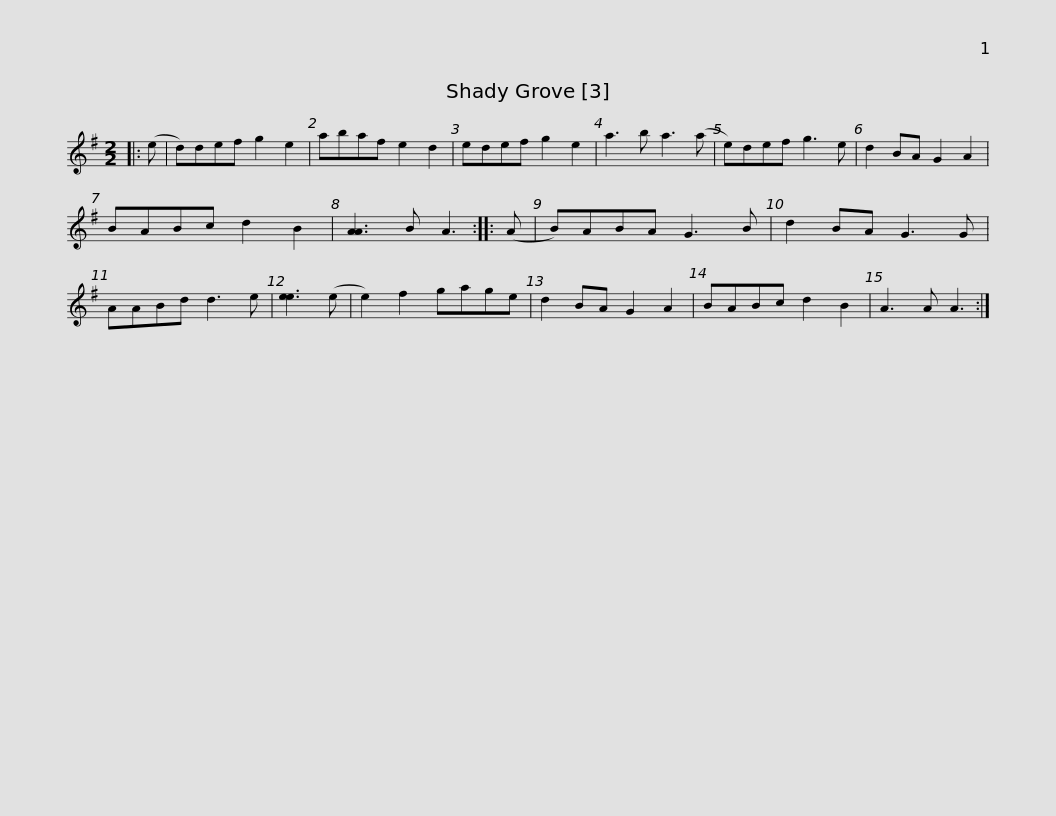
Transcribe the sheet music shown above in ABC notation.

X:1
L:1/8
M:2/2
I:linebreak $
K:G
V:1 treble
V:1
|: (e | d)def g2 e2 | abaf e2 d2 | edef g2 e2 | a3 b a3 (a | %5
 e)def g3 e | d2 BA G2 A2 |$ BABc d2 B2 | [AA]3 B A3 :: (A | %10
 B)ABA G3 B | d2 BA G3 G | AABd d3 e | [ee]3 (e | e2) f2 gage |$ %15
 d2 BA G2 A2 | BABc d2 B2 | A3 A A3 :| %18
